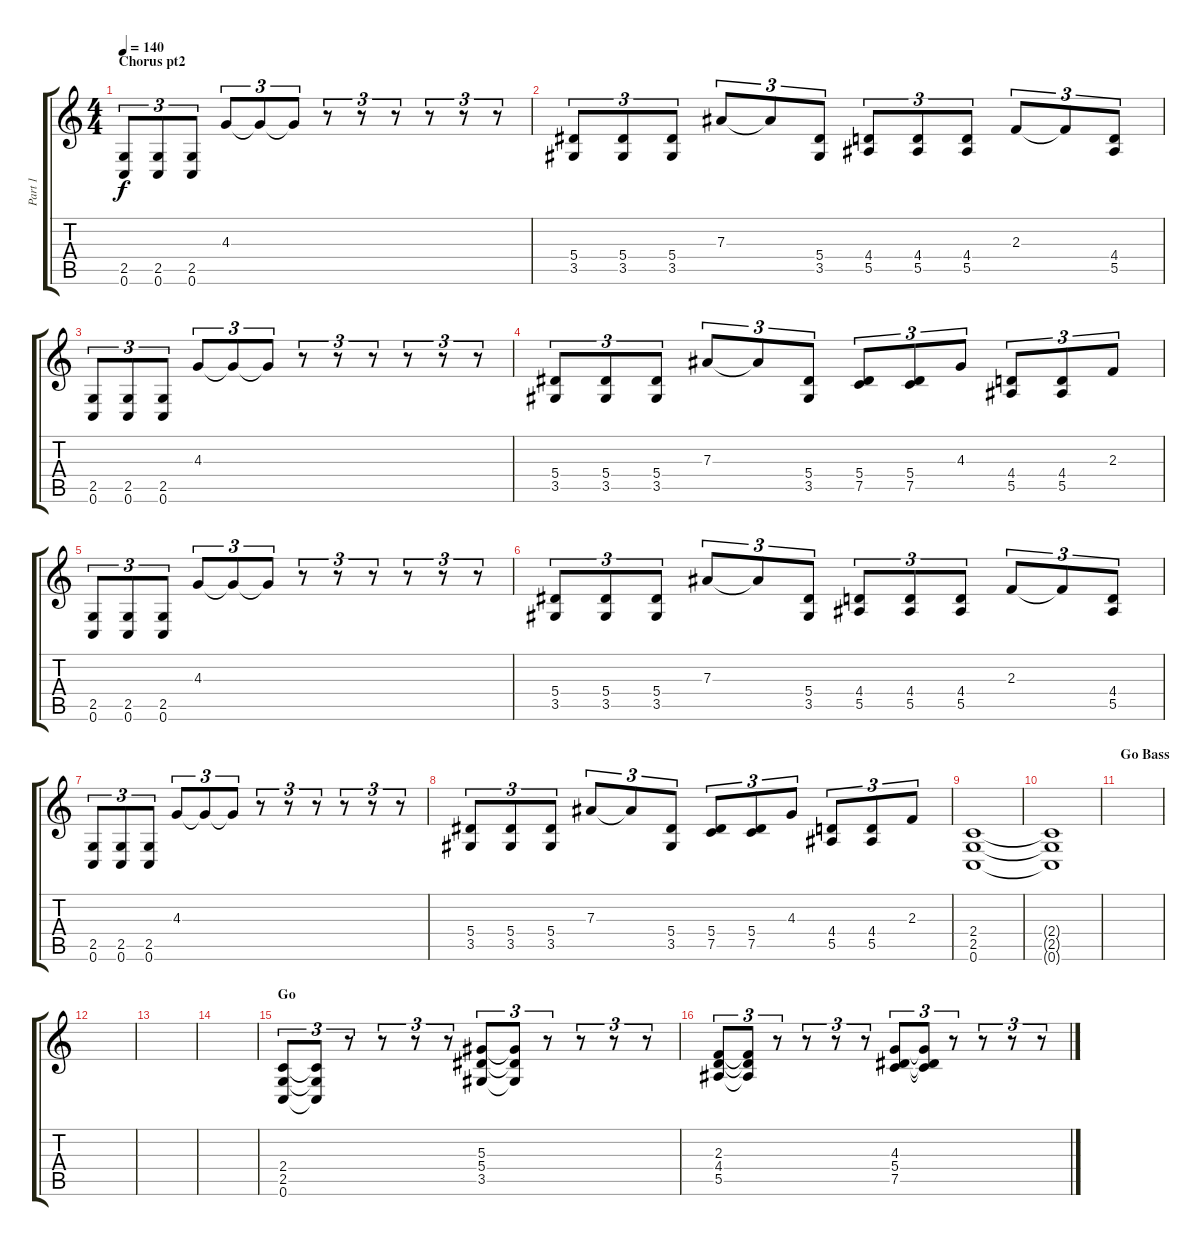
\track ("Part 1" "Part 1") {instrument distortionguitar}
\staff {score tabs}
\tuning (C4 G3 Eb3 Bb2 F2 C2) {hide}
\ts (4 4)
\section ("" "Chorus pt2")
\tempo 140
\clef g2
\ks c
(2.5 0.6).8{tu (3 2) dy f} (2.5 0.6).8{tu (3 2)} (2.5 0.6).8{tu (3 2)} 4.3.8{tu (3 2)} 4.3{t}.8{tu (3 2)} 4.3{t}.8{tu (3 2)} r.8{tu (3 2)} r.8{tu (3 2)} r.8{tu (3 2)} r.8{tu (3 2)} r.8{tu (3 2)} r.8{tu (3 2)} |
(5.4 3.5).8{tu (3 2)} (5.4 3.5).8{tu (3 2)} (5.4 3.5).8{tu (3 2)} 7.3.8{tu (3 2)} 7.3{t}.8{tu (3 2)} (5.4 3.5).8{tu (3 2)} (4.4 5.5).8{tu (3 2)} (4.4 5.5).8{tu (3 2)} (4.4 5.5).8{tu (3 2)} 2.3.8{tu (3 2)} 2.3{t}.8{tu (3 2)} (4.4 5.5).8{tu (3 2)} |
(2.5 0.6).8{tu (3 2)} (2.5 0.6).8{tu (3 2)} (2.5 0.6).8{tu (3 2)} 4.3.8{tu (3 2)} 4.3{t}.8{tu (3 2)} 4.3{t}.8{tu (3 2)} r.8{tu (3 2)} r.8{tu (3 2)} r.8{tu (3 2)} r.8{tu (3 2)} r.8{tu (3 2)} r.8{tu (3 2)} |
(5.4 3.5).8{tu (3 2)} (5.4 3.5).8{tu (3 2)} (5.4 3.5).8{tu (3 2)} 7.3.8{tu (3 2)} 7.3{t}.8{tu (3 2)} (5.4 3.5).8{tu (3 2)} (5.4 7.5).8{tu (3 2)} (5.4 7.5).8{tu (3 2)} 4.3.8{tu (3 2)} (4.4 5.5).8{tu (3 2)} (4.4 5.5).8{tu (3 2)} 2.3.8{tu (3 2)} |
(2.5 0.6).8{tu (3 2)} (2.5 0.6).8{tu (3 2)} (2.5 0.6).8{tu (3 2)} 4.3.8{tu (3 2)} 4.3{t}.8{tu (3 2)} 4.3{t}.8{tu (3 2)} r.8{tu (3 2)} r.8{tu (3 2)} r.8{tu (3 2)} r.8{tu (3 2)} r.8{tu (3 2)} r.8{tu (3 2)} |
(5.4 3.5).8{tu (3 2)} (5.4 3.5).8{tu (3 2)} (5.4 3.5).8{tu (3 2)} 7.3.8{tu (3 2)} 7.3{t}.8{tu (3 2)} (5.4 3.5).8{tu (3 2)} (4.4 5.5).8{tu (3 2)} (4.4 5.5).8{tu (3 2)} (4.4 5.5).8{tu (3 2)} 2.3.8{tu (3 2)} 2.3{t}.8{tu (3 2)} (4.4 5.5).8{tu (3 2)} |
(2.5 0.6).8{tu (3 2)} (2.5 0.6).8{tu (3 2)} (2.5 0.6).8{tu (3 2)} 4.3.8{tu (3 2)} 4.3{t}.8{tu (3 2)} 4.3{t}.8{tu (3 2)} r.8{tu (3 2)} r.8{tu (3 2)} r.8{tu (3 2)} r.8{tu (3 2)} r.8{tu (3 2)} r.8{tu (3 2)} |
(5.4 3.5).8{tu (3 2)} (5.4 3.5).8{tu (3 2)} (5.4 3.5).8{tu (3 2)} 7.3.8{tu (3 2)} 7.3{t}.8{tu (3 2)} (5.4 3.5).8{tu (3 2)} (5.4 7.5).8{tu (3 2)} (5.4 7.5).8{tu (3 2)} 4.3.8{tu (3 2)} (4.4 5.5).8{tu (3 2)} (4.4 5.5).8{tu (3 2)} 2.3.8{tu (3 2)} |
(2.4 2.5 0.6).1 |
(2.4{t} 2.5{t} 0.6{t}).1 |
\section ("" "Go Bass")
|
|
|
|
\section ("" "Go")
(2.4 2.5 0.6).8{tu (3 2)} (2.4{t} 2.5{t} 0.6{t}).8{tu (3 2)} r.8{tu (3 2)} r.8{tu (3 2)} r.8{tu (3 2)} r.8{tu (3 2)} (5.3 5.4 3.5).8{tu (3 2)} (5.3{t} 5.4{t} 3.5{t}).8{tu (3 2)} r.8{tu (3 2)} r.8{tu (3 2)} r.8{tu (3 2)} r.8{tu (3 2)} |
(2.3 4.4 5.5).8{tu (3 2)} (2.3{t} 4.4{t} 5.5{t}).8{tu (3 2)} r.8{tu (3 2)} r.8{tu (3 2)} r.8{tu (3 2)} r.8{tu (3 2)} (4.3 5.4 7.5).8{tu (3 2)} (4.3{t} 5.4{t} 7.5{t}).8{tu (3 2)} r.8{tu (3 2)} r.8{tu (3 2)} r.8{tu (3 2)} r.8{tu (3 2)}
